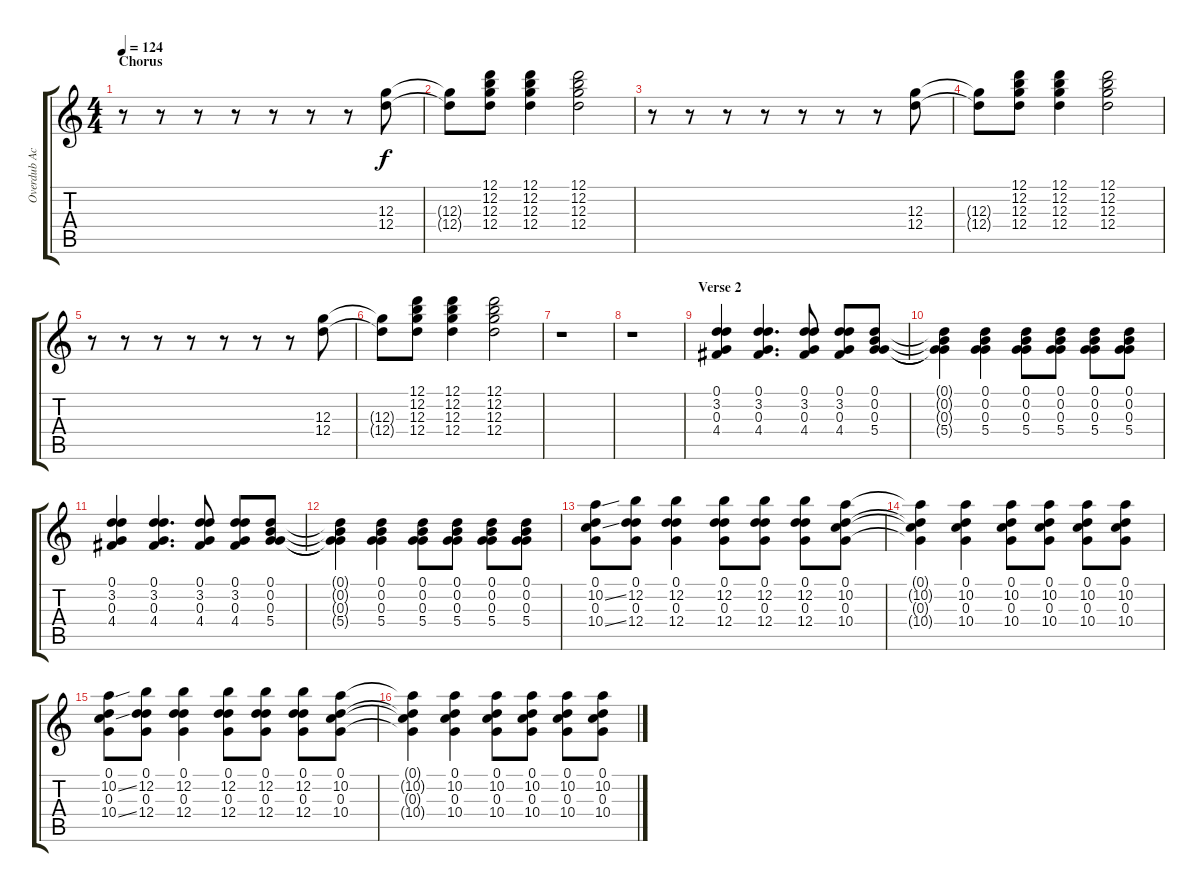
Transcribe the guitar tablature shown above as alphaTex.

\track ("Overdub Acoustic Guitar 1" "Overdub Ac") {instrument acousticguitarsteel}
\staff {score tabs}
\tuning (D4 B3 G3 D3 G2 D2) {hide}
\ts (4 4)
\section ("" "Chorus")
\tempo 124
\clef g2
\ks c
r.8{dy f} r.8 r.8 r.8 r.8 r.8 r.8 (12.3 12.4).8 |
(12.3{t} 12.4{t}).8 (12.1 12.2 12.3 12.4).8 (12.1 12.2 12.3 12.4).4 (12.1 12.2 12.3 12.4).2 |
r.8 r.8 r.8 r.8 r.8 r.8 r.8 (12.3 12.4).8 |
(12.3{t} 12.4{t}).8 (12.1 12.2 12.3 12.4).8 (12.1 12.2 12.3 12.4).4 (12.1 12.2 12.3 12.4).2 |
r.8 r.8 r.8 r.8 r.8 r.8 r.8 (12.3 12.4).8 |
(12.3{t} 12.4{t}).8 (12.1 12.2 12.3 12.4).8 (12.1 12.2 12.3 12.4).4 (12.1 12.2 12.3 12.4).2 |
r.1 |
r.1 |
\section ("" "Verse 2")
(0.1 3.2 0.3 4.4).4 (0.1 3.2 0.3 4.4).4{d} (0.1 3.2 0.3 4.4).8 (0.1 3.2 0.3 4.4).8 (0.1 0.2 0.3 5.4).8 |
(0.1{t} 0.2{t} 0.3{t} 5.4{t}).4 (0.1 0.2 0.3 5.4).4 (0.1 0.2 0.3 5.4).8 (0.1 0.2 0.3 5.4).8 (0.1 0.2 0.3 5.4).8 (0.1 0.2 0.3 5.4).8 |
(0.1 3.2 0.3 4.4).4 (0.1 3.2 0.3 4.4).4{d} (0.1 3.2 0.3 4.4).8 (0.1 3.2 0.3 4.4).8 (0.1 0.2 0.3 5.4).8 |
(0.1{t} 0.2{t} 0.3{t} 5.4{t}).4 (0.1 0.2 0.3 5.4).4 (0.1 0.2 0.3 5.4).8 (0.1 0.2 0.3 5.4).8 (0.1 0.2 0.3 5.4).8 (0.1 0.2 0.3 5.4).8 |
(0.1 10.2{ss} 0.3 10.4{ss}).8 (0.1 12.2 0.3 12.4).8 (0.1 12.2 0.3 12.4).4 (0.1 12.2 0.3 12.4).8 (0.1 12.2 0.3 12.4).8 (0.1 12.2 0.3 12.4).8 (0.1 10.2 0.3 10.4).8 |
(0.1{t} 10.2{t} 0.3{t} 10.4{t}).4 (0.1 10.2 0.3 10.4).4 (0.1 10.2 0.3 10.4).8 (0.1 10.2 0.3 10.4).8 (0.1 10.2 0.3 10.4).8 (0.1 10.2 0.3 10.4).8 |
(0.1 10.2{ss} 0.3 10.4{ss}).8 (0.1 12.2 0.3 12.4).8 (0.1 12.2 0.3 12.4).4 (0.1 12.2 0.3 12.4).8 (0.1 12.2 0.3 12.4).8 (0.1 12.2 0.3 12.4).8 (0.1 10.2 0.3 10.4).8 |
(0.1{t} 10.2{t} 0.3{t} 10.4{t}).4 (0.1 10.2 0.3 10.4).4 (0.1 10.2 0.3 10.4).8 (0.1 10.2 0.3 10.4).8 (0.1 10.2 0.3 10.4).8 (0.1 10.2 0.3 10.4).8
